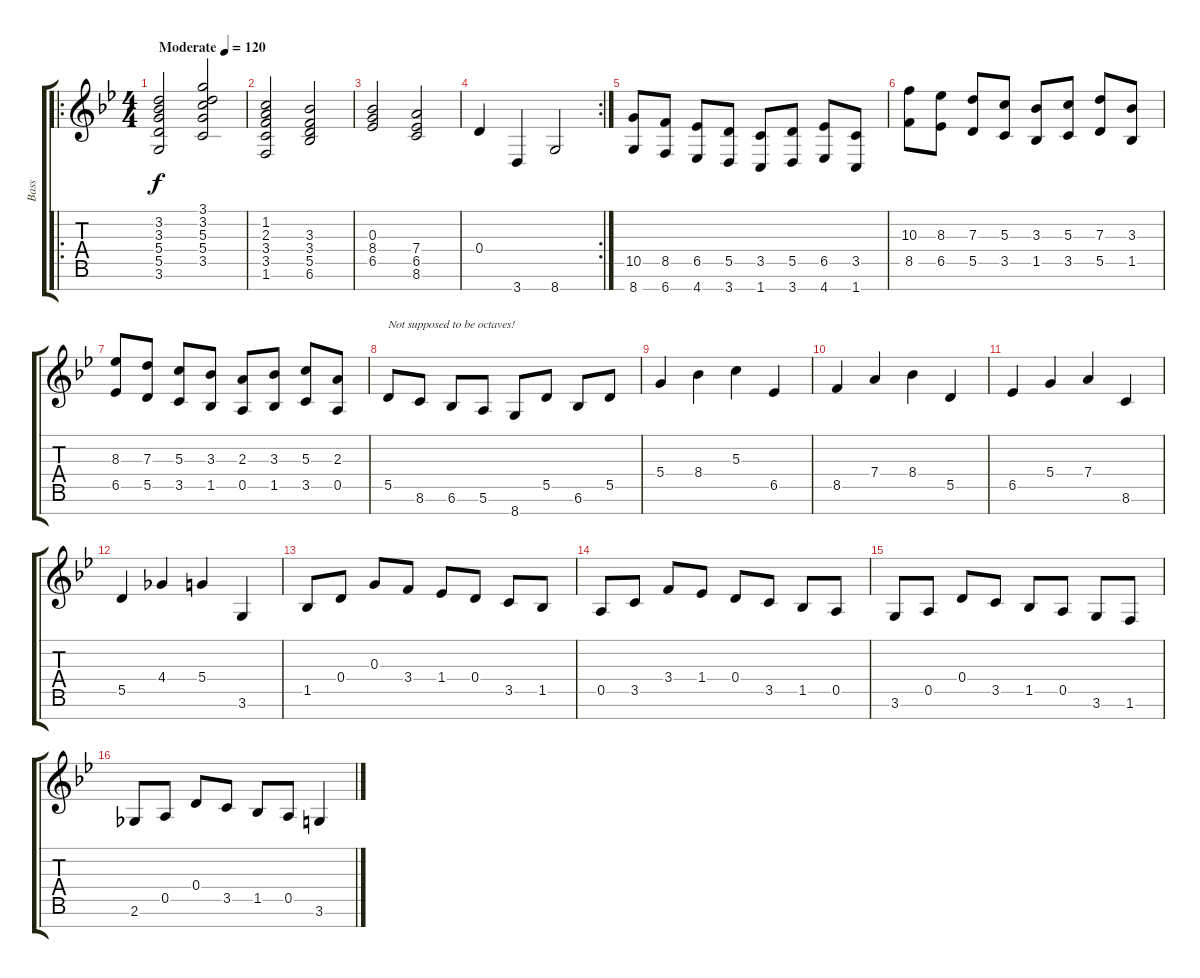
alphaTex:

\track ("Bass" "Bass") {instrument overdrivenguitar}
\staff {score tabs}
\tuning (E4 B3 G3 D3 A2 E2 B1) {hide}
\ro
\ts (4 4)
\tempo (120 "Moderate")
\clef g2
\ks gminor
(3.2 3.3 5.4 5.5 3.6).2{dy f instrument overdrivenguitar} (3.1 3.2 5.3 5.4 3.5).2 |
(1.2 2.3 3.4 3.5 1.6).2 (3.3 3.4 5.5 6.6).2 |
(0.3 8.4 6.5).2 (7.4 6.5 8.6).2 |
\rc 2
0.4.4 3.7.4 8.7.2 |
(10.5 8.7).8 (8.5 6.7).8 (6.5 4.7).8 (5.5 3.7).8 (3.5 1.7).8 (5.5 3.7).8 (6.5 4.7).8 (3.5 1.7).8 |
(10.3 8.5).8 (8.3 6.5).8 (7.3 5.5).8 (5.3 3.5).8 (3.3 1.5).8 (5.3 3.5).8 (7.3 5.5).8 (3.3 1.5).8 |
(8.3 6.5).8 (7.3 5.5).8 (5.3 3.5).8 (3.3 1.5).8 (2.3 0.5).8 (3.3 1.5).8 (5.3 3.5).8 (2.3 0.5).8 |
5.5.8{txt "Not supposed to be octaves!"} 8.6.8 6.6.8 5.6.8 8.7.8 5.5.8 6.6.8 5.5.8 |
5.4.4 8.4.4 5.3.4 6.5.4 |
8.5.4 7.4.4 8.4.4 5.5.4 |
6.5.4 5.4.4 7.4.4 8.6.4 |
5.5.4 4.4.4 5.4.4 3.6.4 |
1.5.8 0.4.8 0.3.8 3.4.8 1.4.8 0.4.8 3.5.8 1.5.8 |
0.5.8 3.5.8 3.4.8 1.4.8 0.4.8 3.5.8 1.5.8 0.5.8 |
3.6.8 0.5.8 0.4.8 3.5.8 1.5.8 0.5.8 3.6.8 1.6.8 |
2.6.8 0.5.8 0.4.8 3.5.8 1.5.8 0.5.8 3.6.4
